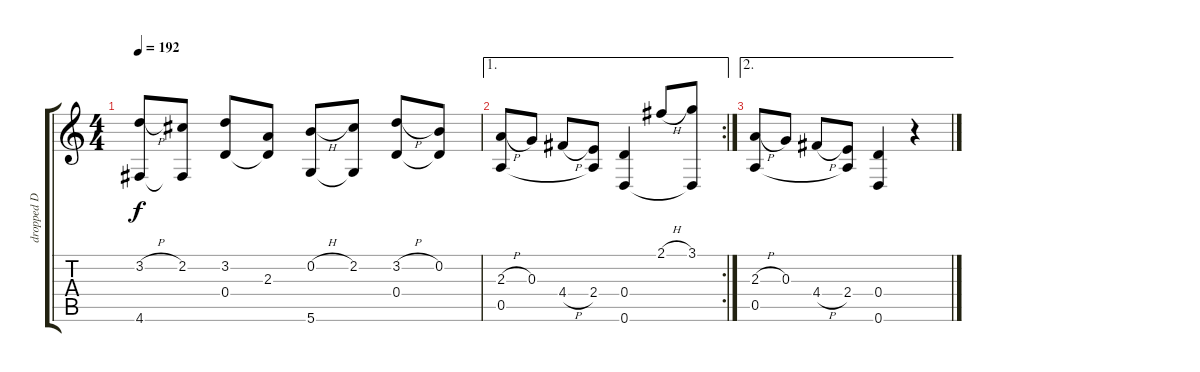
\track ("dropped D" "dropped D") {instrument acousticguitarsteel}
\staff {score tabs}
\tuning (E4 B3 G3 D3 A2 D2) {hide}
\ts (4 4)
\tempo 192
\clef g2
\ks c
(3.2{h} 4.6).8{dy f} (2.2 4.6{t}).8 (3.2 0.4).8 (2.3 0.4{t}).8 (0.2{h} 5.6).8 (2.2 5.6{t}).8 (3.2{h} 0.4).8 (0.2 0.4{t}).8 |
\ae 1
\rc 2
(2.3{h} 0.5).8 0.3.8 4.4{h}.8 (2.4 0.5{t}).8 (0.4 0.6).4 2.1{h}.8 (3.1 0.6{t}).8 |
\ae 2
(2.3{h} 0.5).8 0.3.8 4.4{h}.8 (2.4 0.5{t}).8 (0.4 0.6).4 r.4
